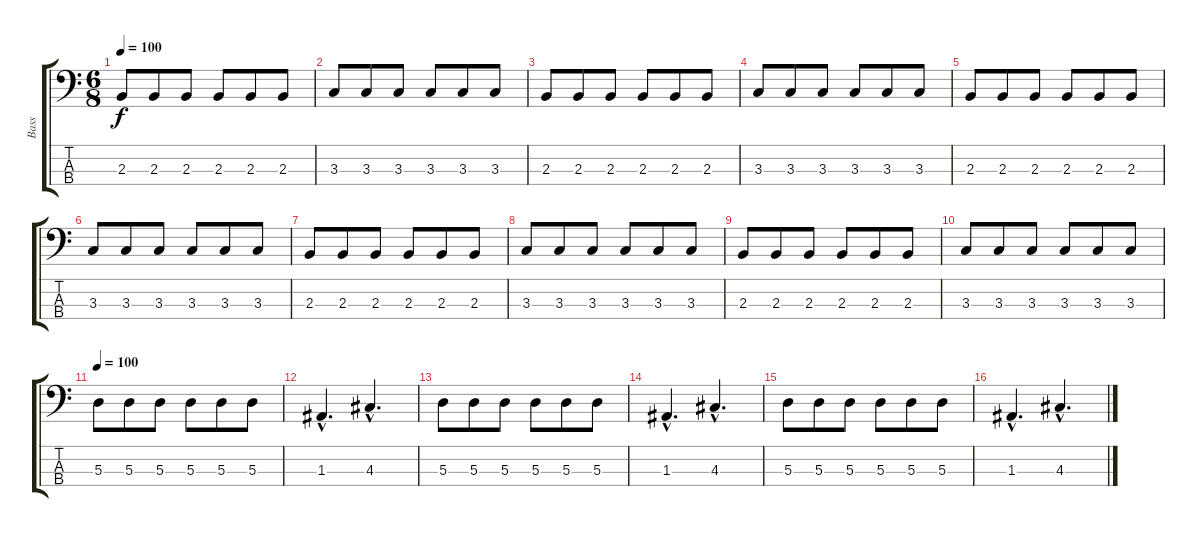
\track ("Bass" "Bass") {instrument electricbassfinger}
\staff {score tabs}
\tuning (G2 D2 A1 E1) {hide}
\ts (6 8)
\tempo 100
\clef f4
\ks c
2.3.8{dy f} 2.3.8 2.3.8 2.3.8 2.3.8 2.3.8 |
3.3.8 3.3.8 3.3.8 3.3.8 3.3.8 3.3.8 |
2.3.8 2.3.8 2.3.8 2.3.8 2.3.8 2.3.8 |
3.3.8 3.3.8 3.3.8 3.3.8 3.3.8 3.3.8 |
2.3.8 2.3.8 2.3.8 2.3.8 2.3.8 2.3.8 |
3.3.8 3.3.8 3.3.8 3.3.8 3.3.8 3.3.8 |
2.3.8 2.3.8 2.3.8 2.3.8 2.3.8 2.3.8 |
3.3.8 3.3.8 3.3.8 3.3.8 3.3.8 3.3.8 |
2.3.8 2.3.8 2.3.8 2.3.8 2.3.8 2.3.8 |
3.3.8 3.3.8 3.3.8 3.3.8 3.3.8 3.3.8 |
\tempo 100
5.3.8 5.3.8 5.3.8 5.3.8 5.3.8 5.3.8 |
1.3{hac}.4{d} 4.3{hac}.4{d} |
5.3.8 5.3.8 5.3.8 5.3.8 5.3.8 5.3.8 |
1.3{hac}.4{d} 4.3{hac}.4{d} |
5.3.8 5.3.8 5.3.8 5.3.8 5.3.8 5.3.8 |
1.3{hac}.4{d} 4.3{hac}.4{d}
